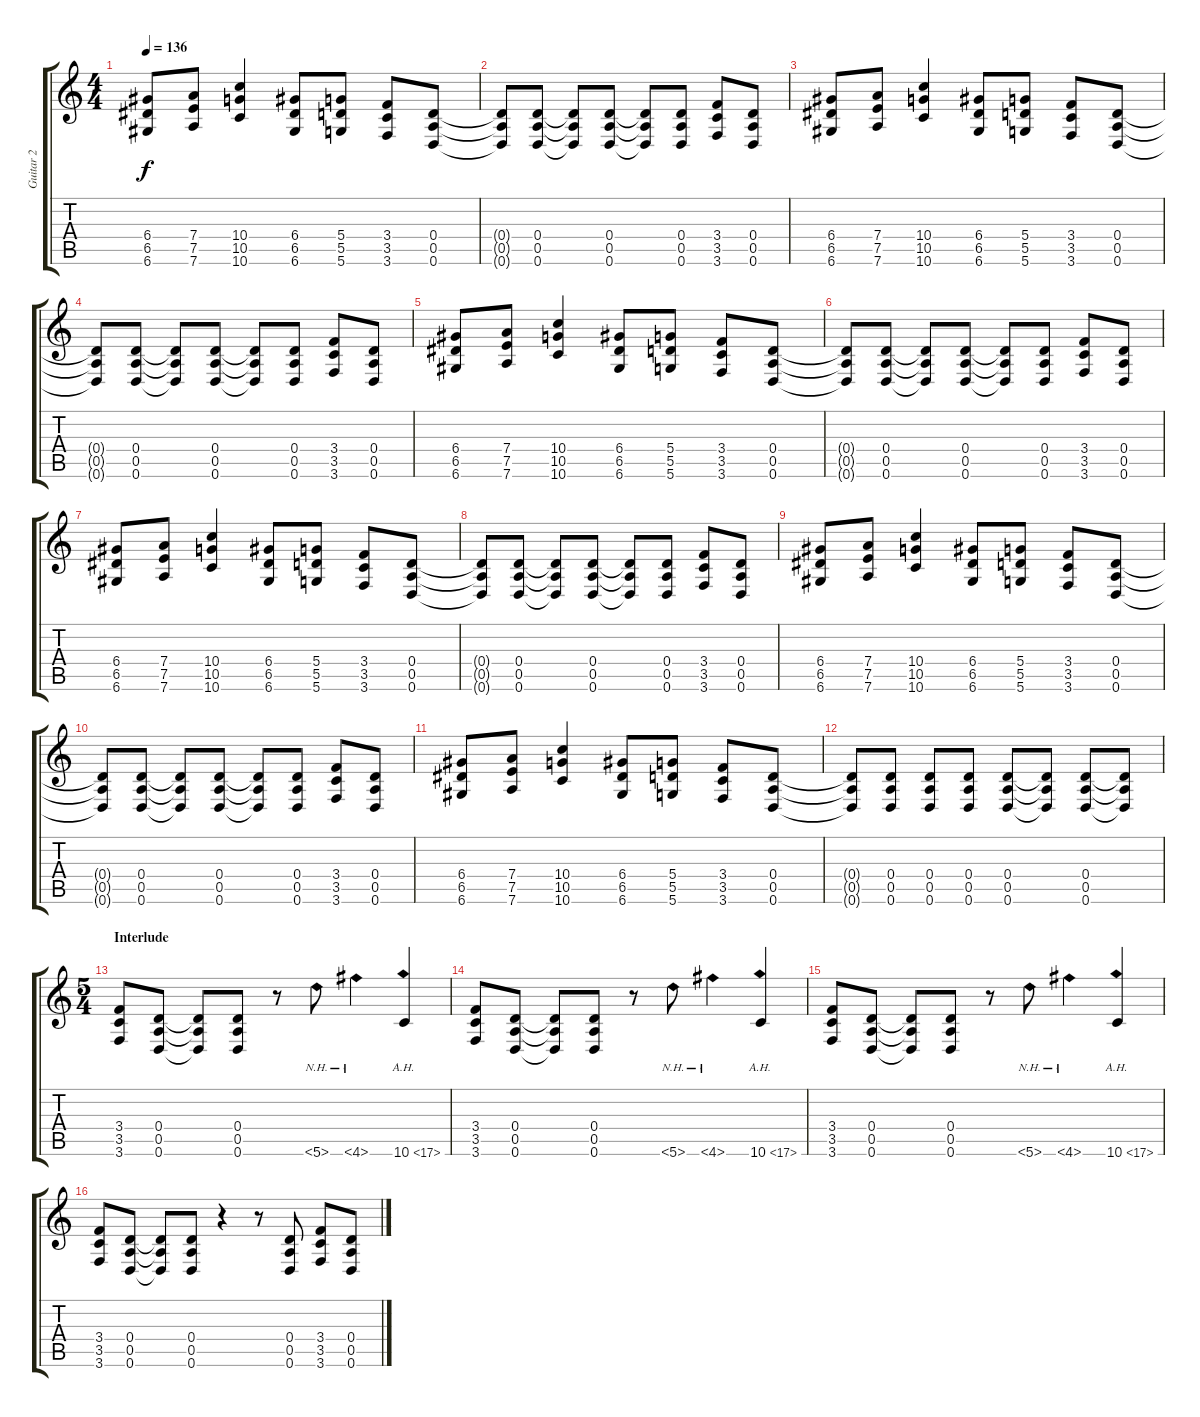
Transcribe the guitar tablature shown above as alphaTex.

\track ("Guitar 2" "Guitar 2") {instrument distortionguitar}
\staff {score tabs}
\tuning (E4 B3 G3 D3 A2 D2) {hide}
\ts (4 4)
\tempo 136
\clef g2
\ks c
(6.4 6.5 6.6).8{dy f} (7.4 7.5 7.6).8 (10.4 10.5 10.6).4 (6.4 6.5 6.6).8 (5.4 5.5 5.6).8 (3.4 3.5 3.6).8 (0.4 0.5 0.6).8 |
(0.4{t} 0.5{t} 0.6{t}).8 (0.4 0.5 0.6).8 (0.4{t} 0.5{t} 0.6{t}).8 (0.4 0.5 0.6).8 (0.4{t} 0.5{t} 0.6{t}).8 (0.4 0.5 0.6).8 (3.4 3.5 3.6).8 (0.4 0.5 0.6).8 |
(6.4 6.5 6.6).8 (7.4 7.5 7.6).8 (10.4 10.5 10.6).4 (6.4 6.5 6.6).8 (5.4 5.5 5.6).8 (3.4 3.5 3.6).8 (0.4 0.5 0.6).8 |
(0.4{t} 0.5{t} 0.6{t}).8 (0.4 0.5 0.6).8 (0.4{t} 0.5{t} 0.6{t}).8 (0.4 0.5 0.6).8 (0.4{t} 0.5{t} 0.6{t}).8 (0.4 0.5 0.6).8 (3.4 3.5 3.6).8 (0.4 0.5 0.6).8 |
(6.4 6.5 6.6).8 (7.4 7.5 7.6).8 (10.4 10.5 10.6).4 (6.4 6.5 6.6).8 (5.4 5.5 5.6).8 (3.4 3.5 3.6).8 (0.4 0.5 0.6).8 |
(0.4{t} 0.5{t} 0.6{t}).8 (0.4 0.5 0.6).8 (0.4{t} 0.5{t} 0.6{t}).8 (0.4 0.5 0.6).8 (0.4{t} 0.5{t} 0.6{t}).8 (0.4 0.5 0.6).8 (3.4 3.5 3.6).8 (0.4 0.5 0.6).8 |
(6.4 6.5 6.6).8 (7.4 7.5 7.6).8 (10.4 10.5 10.6).4 (6.4 6.5 6.6).8 (5.4 5.5 5.6).8 (3.4 3.5 3.6).8 (0.4 0.5 0.6).8 |
(0.4{t} 0.5{t} 0.6{t}).8 (0.4 0.5 0.6).8 (0.4{t} 0.5{t} 0.6{t}).8 (0.4 0.5 0.6).8 (0.4{t} 0.5{t} 0.6{t}).8 (0.4 0.5 0.6).8 (3.4 3.5 3.6).8 (0.4 0.5 0.6).8 |
(6.4 6.5 6.6).8 (7.4 7.5 7.6).8 (10.4 10.5 10.6).4 (6.4 6.5 6.6).8 (5.4 5.5 5.6).8 (3.4 3.5 3.6).8 (0.4 0.5 0.6).8 |
(0.4{t} 0.5{t} 0.6{t}).8 (0.4 0.5 0.6).8 (0.4{t} 0.5{t} 0.6{t}).8 (0.4 0.5 0.6).8 (0.4{t} 0.5{t} 0.6{t}).8 (0.4 0.5 0.6).8 (3.4 3.5 3.6).8 (0.4 0.5 0.6).8 |
(6.4 6.5 6.6).8 (7.4 7.5 7.6).8 (10.4 10.5 10.6).4 (6.4 6.5 6.6).8 (5.4 5.5 5.6).8 (3.4 3.5 3.6).8 (0.4 0.5 0.6).8 |
(0.4{t} 0.5{t} 0.6{t}).8 (0.4 0.5 0.6).8 (0.4 0.5 0.6).8 (0.4 0.5 0.6).8 (0.4 0.5 0.6).8 (0.4{t} 0.5{t} 0.6{t}).8 (0.4 0.5 0.6).8 (0.4{t} 0.5{t} 0.6{t}).8 |
\ts (5 4)
\section ("" "Interlude")
(3.4 3.5 3.6).8 (0.4 0.5 0.6).8 (0.4{t} 0.5{t} 0.6{t}).8 (0.4 0.5 0.6).8 r.8 5.6{nh}.8 4.6{nh}.4 10.6{ah 7}.4 |
(3.4 3.5 3.6).8 (0.4 0.5 0.6).8 (0.4{t} 0.5{t} 0.6{t}).8 (0.4 0.5 0.6).8 r.8 5.6{nh}.8 4.6{nh}.4 10.6{ah 7}.4 |
(3.4 3.5 3.6).8 (0.4 0.5 0.6).8 (0.4{t} 0.5{t} 0.6{t}).8 (0.4 0.5 0.6).8 r.8 5.6{nh}.8 4.6{nh}.4 10.6{ah 7}.4 |
(3.4 3.5 3.6).8 (0.4 0.5 0.6).8 (0.4{t} 0.5{t} 0.6{t}).8 (0.4 0.5 0.6).8 r.4 r.8 (0.4 0.5 0.6).8 (3.4 3.5 3.6).8 (0.4 0.5 0.6).8
